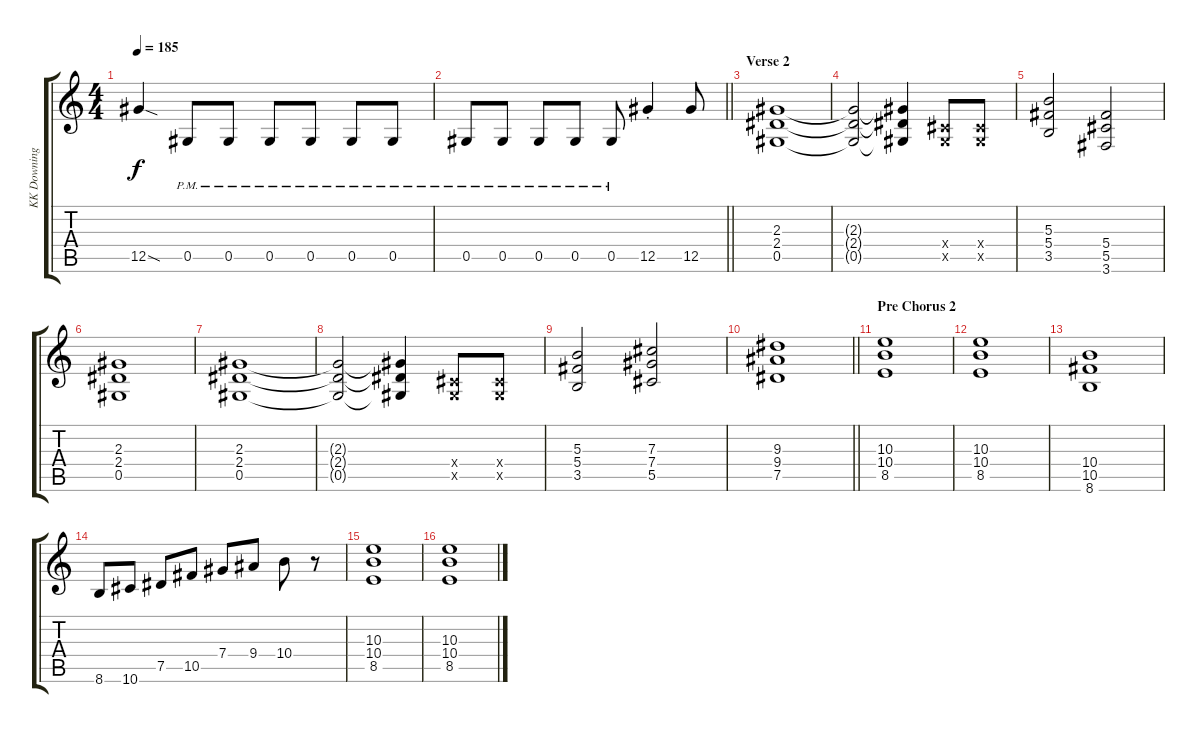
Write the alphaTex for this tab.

\track ("KK Downing" "KK Downing") {instrument distortionguitar}
\staff {score tabs}
\tuning (Eb4 Bb3 Gb3 Db3 Ab2 Eb2) {hide}
\ts (4 4)
\tempo 185
\clef g2
\ks c
12.5{sod t}.4{dy f} 0.5{pm}.8 0.5{pm}.8 0.5{pm}.8 0.5{pm}.8 0.5{pm}.8 0.5{pm}.8 |
\barLineRight lightlight
0.5{pm}.8 0.5{pm}.8 0.5{pm}.8 0.5{pm}.8 0.5{pm}.8 12.5{st}.4 12.5.8 |
\section ("" "Verse 2")
(2.3 2.4 0.5).1 |
(2.3{t} 2.4{t} 0.5{t}).2 (2.3{t} 2.4{t} 0.5{t}).4 (0.4{x} 0.5{x}).8 (0.4{x} 0.5{x}).8 |
(5.3 5.4 3.5).2 (5.4 5.5 3.6).2 |
(2.3 2.4 0.5).1 |
(2.3 2.4 0.5).1 |
(2.3{t} 2.4{t} 0.5{t}).2 (2.3{t} 2.4{t} 0.5{t}).4 (0.4{x} 0.5{x}).8 (0.4{x} 0.5{x}).8 |
(5.3 5.4 3.5).2 (7.3 7.4 5.5).2 |
\barLineRight lightlight
(9.3 9.4 7.5).1 |
\section ("" "Pre Chorus 2")
(10.3 10.4 8.5).1 |
(10.3 10.4 8.5).1 |
(10.4 10.5 8.6).1 |
8.6.8 10.6.8 7.5.8 10.5.8 7.4.8 9.4.8 10.4.8 r.8 |
(10.3 10.4 8.5).1 |
(10.3 10.4 8.5).1
